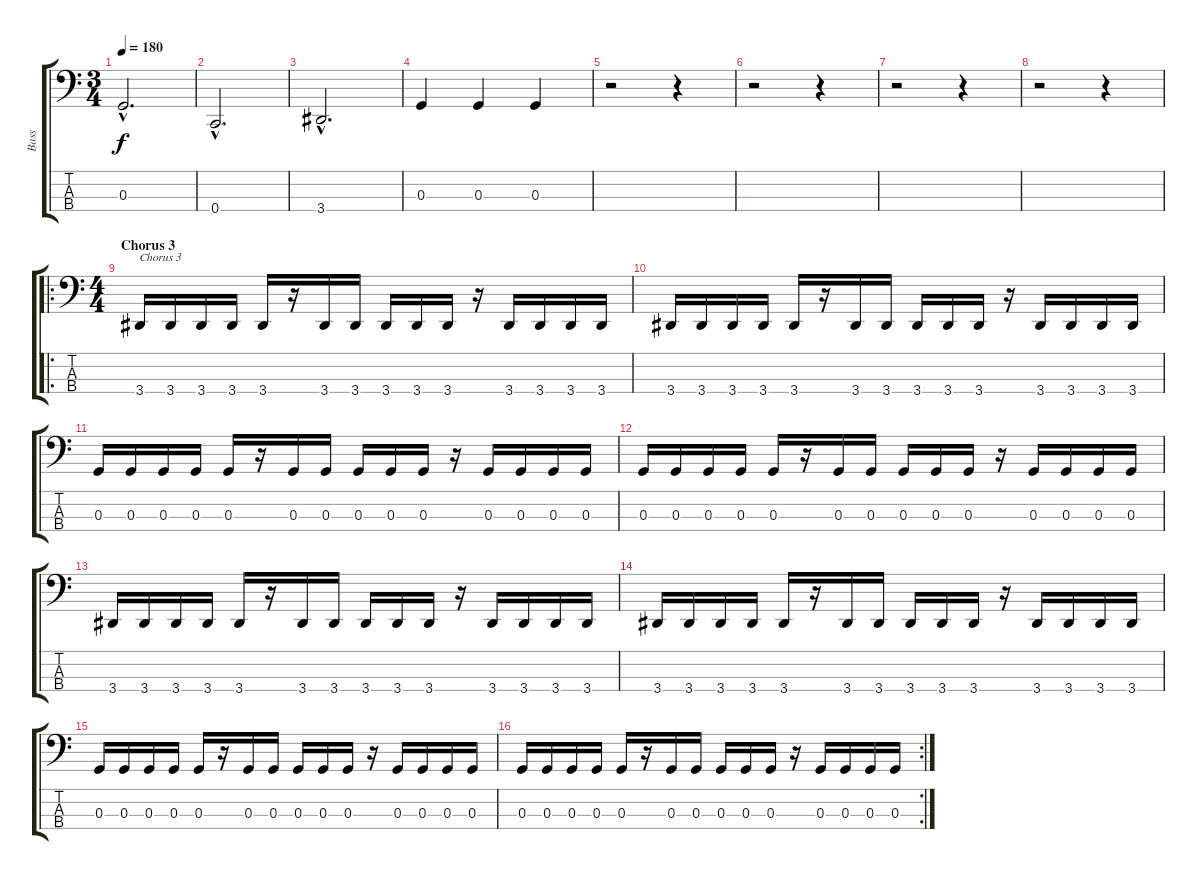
\track ("Bass" "Bass") {instrument electricbassfinger}
\staff {score tabs}
\tuning (F2 C2 G1 C1) {hide}
\ts (3 4)
\tempo 180
\clef f4
\ks c
0.3{hac}.2{d dy f} |
0.4{hac}.2{d} |
3.4{hac}.2{d} |
0.3.4 0.3.4 0.3.4 |
r.2 r.4 |
r.2 r.4 |
r.2 r.4 |
r.2 r.4 |
\ro
\ts (4 4)
\section ("" "Chorus 3")
3.4.16{txt "Chorus 3"} 3.4.16 3.4.16 3.4.16 3.4.16 r.16 3.4.16 3.4.16 3.4.16 3.4.16 3.4.16 r.16 3.4.16 3.4.16 3.4.16 3.4.16 |
3.4.16 3.4.16 3.4.16 3.4.16 3.4.16 r.16 3.4.16 3.4.16 3.4.16 3.4.16 3.4.16 r.16 3.4.16 3.4.16 3.4.16 3.4.16 |
0.3.16 0.3.16 0.3.16 0.3.16 0.3.16 r.16 0.3.16 0.3.16 0.3.16 0.3.16 0.3.16 r.16 0.3.16 0.3.16 0.3.16 0.3.16 |
0.3.16 0.3.16 0.3.16 0.3.16 0.3.16 r.16 0.3.16 0.3.16 0.3.16 0.3.16 0.3.16 r.16 0.3.16 0.3.16 0.3.16 0.3.16 |
3.4.16 3.4.16 3.4.16 3.4.16 3.4.16 r.16 3.4.16 3.4.16 3.4.16 3.4.16 3.4.16 r.16 3.4.16 3.4.16 3.4.16 3.4.16 |
3.4.16 3.4.16 3.4.16 3.4.16 3.4.16 r.16 3.4.16 3.4.16 3.4.16 3.4.16 3.4.16 r.16 3.4.16 3.4.16 3.4.16 3.4.16 |
0.3.16 0.3.16 0.3.16 0.3.16 0.3.16 r.16 0.3.16 0.3.16 0.3.16 0.3.16 0.3.16 r.16 0.3.16 0.3.16 0.3.16 0.3.16 |
\rc 2
0.3.16 0.3.16 0.3.16 0.3.16 0.3.16 r.16 0.3.16 0.3.16 0.3.16 0.3.16 0.3.16 r.16 0.3.16 0.3.16 0.3.16 0.3.16
